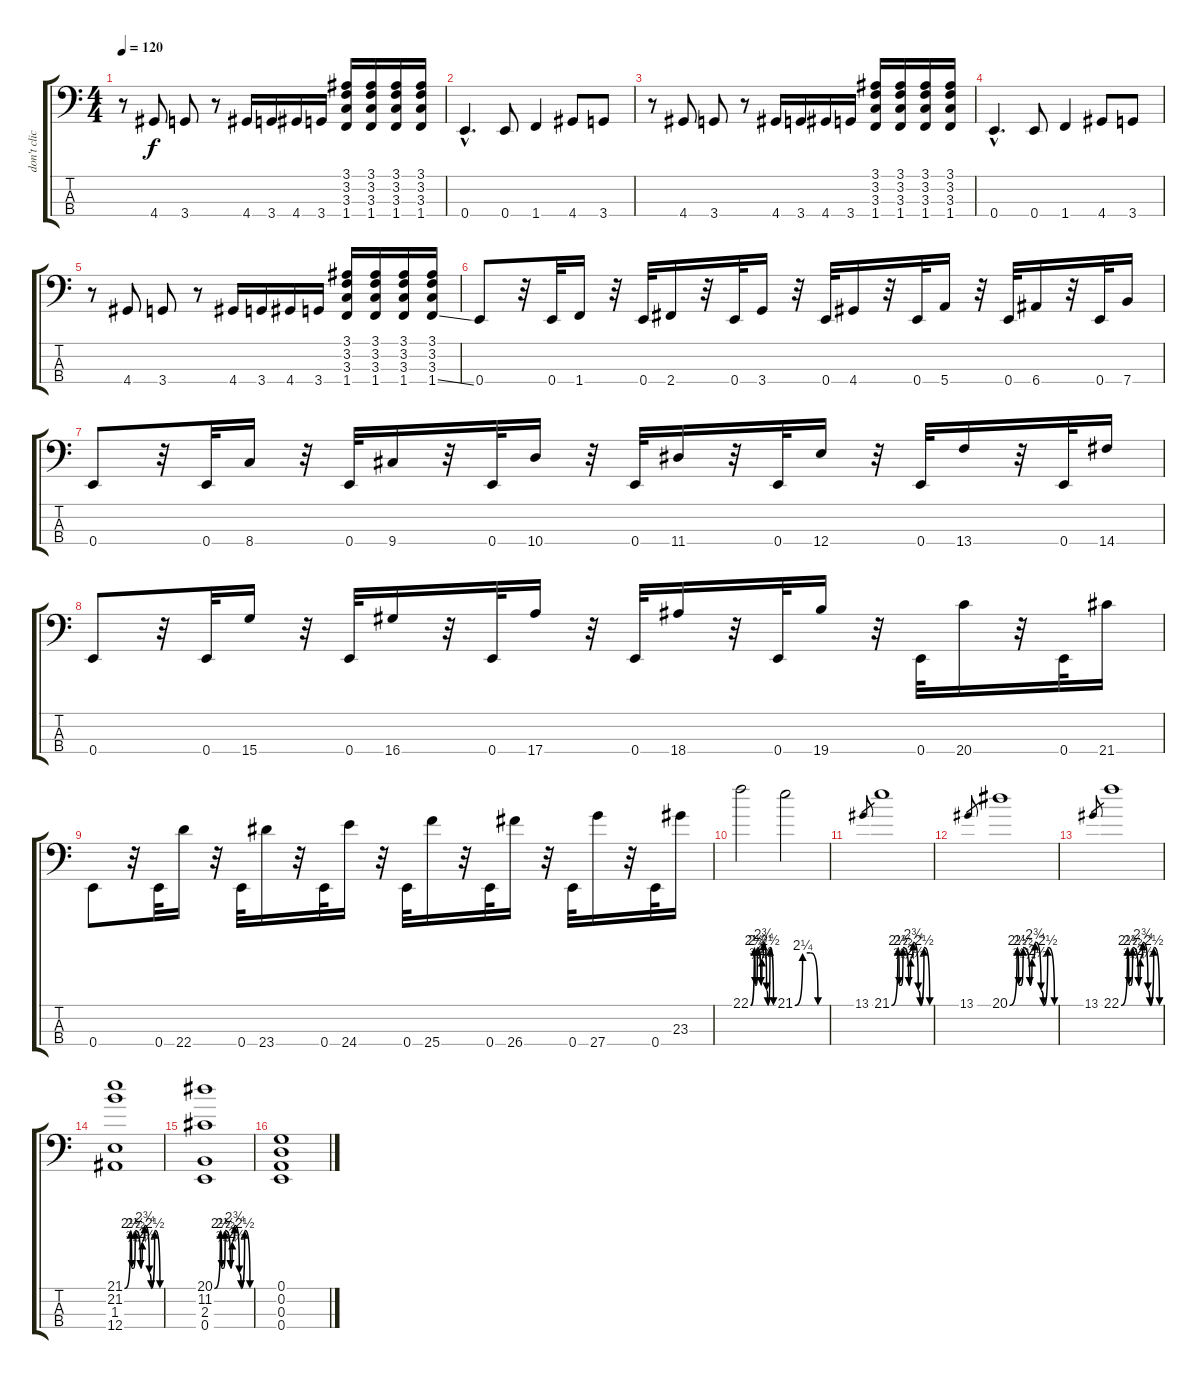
\track ("don't click here!" "don't clic") {instrument slapbass1}
\staff {score tabs}
\tuning (G2 D2 A1 E1) {hide}
\ts (4 4)
\tempo 120
\clef f4
\ks c
r.8{dy f} 4.4.8 3.4.8 r.8 4.4.16 3.4.16 4.4.16 3.4.16 (3.1 3.2 3.3 1.4).16 (3.1 3.2 3.3 1.4).16 (3.1 3.2 3.3 1.4).16 (3.1 3.2 3.3 1.4).16 |
0.4{hac}.4{d} 0.4.8 1.4.4 4.4.8 3.4.8 |
r.8 4.4.8 3.4.8 r.8 4.4.16 3.4.16 4.4.16 3.4.16 (3.1 3.2 3.3 1.4).16 (3.1 3.2 3.3 1.4).16 (3.1 3.2 3.3 1.4).16 (3.1 3.2 3.3 1.4).16 |
0.4{hac}.4{d} 0.4.8 1.4.4 4.4.8 3.4.8 |
r.8 4.4.8 3.4.8 r.8 4.4.16 3.4.16 4.4.16 3.4.16 (3.1 3.2 3.3 1.4).16 (3.1 3.2 3.3 1.4).16 (3.1 3.2 3.3 1.4).16 (3.1 3.2 3.3 1.4{ss}).16 |
0.4.8 r.32 0.4.32 1.4.16 r.32 0.4.32 2.4.16 r.32 0.4.32 3.4.16 r.32 0.4.32 4.4.16 r.32 0.4.32 5.4.16 r.32 0.4.32 6.4.16 r.32 0.4.32 7.4.16 |
0.4.8 r.32 0.4.32 8.4.16 r.32 0.4.32 9.4.16 r.32 0.4.32 10.4.16 r.32 0.4.32 11.4.16 r.32 0.4.32 12.4.16 r.32 0.4.32 13.4.16 r.32 0.4.32 14.4.16 |
0.4.8 r.32 0.4.32 15.4.16 r.32 0.4.32 16.4.16 r.32 0.4.32 17.4.16 r.32 0.4.32 18.4.16 r.32 0.4.32 19.4.16 r.32 0.4.32 20.4.16 r.32 0.4.32 21.4.16 |
0.4.8 r.32 0.4.32 22.4.16 r.32 0.4.32 23.4.16 r.32 0.4.32 24.4.16 r.32 0.4.32 25.4.16 r.32 0.4.32 26.4.16 r.32 0.4.32 27.4.16 r.32 0.4.32 23.3.16 |
22.1{be (custom 0 0 10 10 12 3 15 3 18 10 27 3 30 8 34 11 42 2 45 0 51 10 60 0)}.2 21.1{be (custom 0 0 15 9 30 9 45 0 60 0)}.2 |
13.1.8{gr} 21.1{be (custom 0 0 10 10 12 3 15 3 18 10 27 3 30 8 34 11 42 2 45 0 51 10 60 0)}.1 |
13.1.8{gr} 20.1{be (custom 0 0 10 10 12 3 15 3 18 10 27 3 30 8 34 11 42 2 45 0 51 10 60 0)}.1 |
13.1.8{gr} 22.1{be (custom 0 0 10 10 12 3 15 3 18 10 27 3 30 8 34 11 42 2 45 0 51 10 60 0)}.1 |
(21.1{be (custom 0 0 10 10 12 3 15 3 18 10 27 3 30 8 34 11 42 2 45 0 51 10 60 0)} 21.2 1.3 12.4).1 |
(20.1{be (custom 0 0 10 10 12 3 15 3 18 10 27 3 30 8 34 11 42 2 45 0 51 10 60 0)} 11.2 2.3 0.4).1 |
(0.1 0.2 0.3 0.4).1{volume 8 instrument churchorgan}
